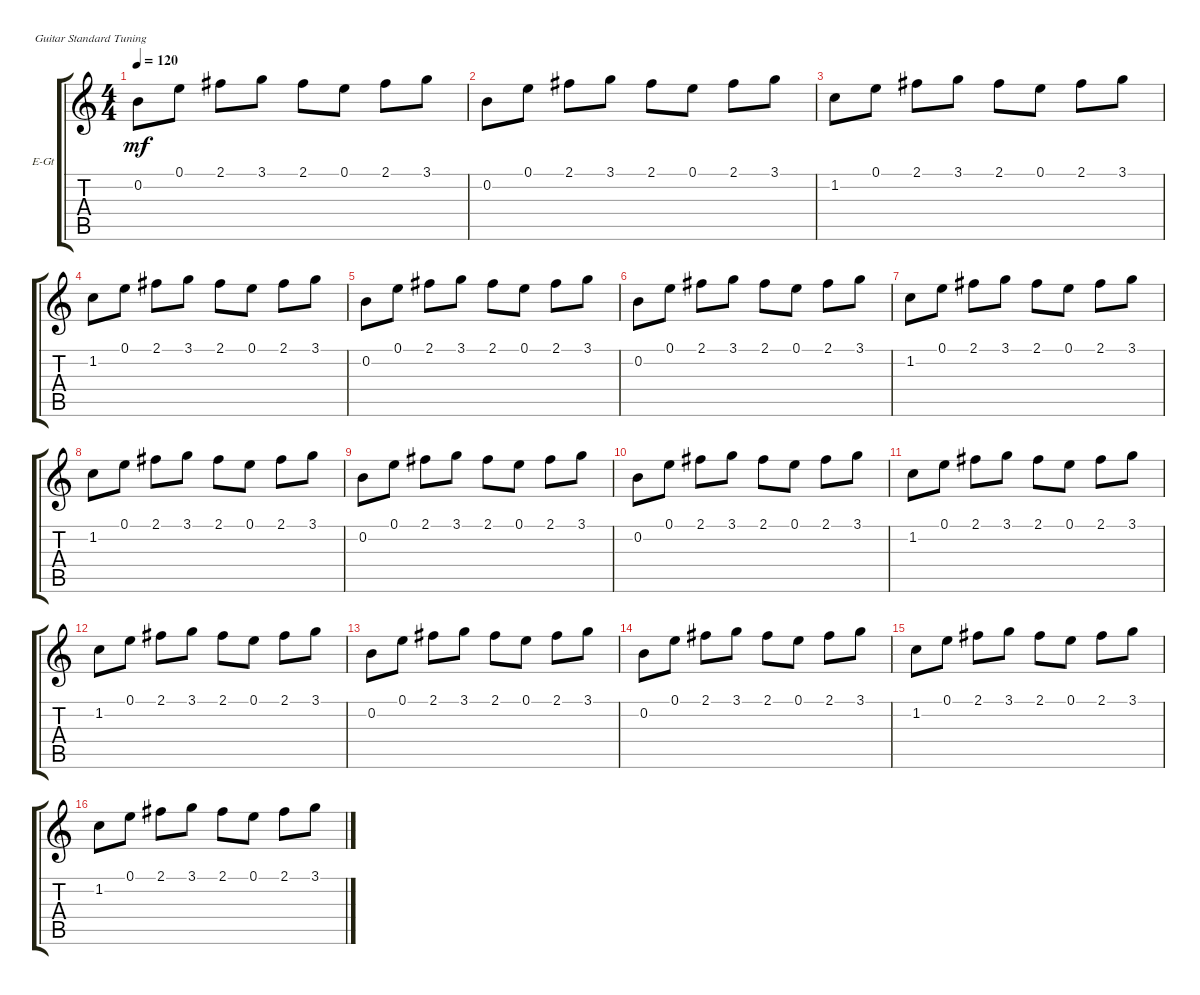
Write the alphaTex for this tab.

\defaultSystemsLayout 4
\bracketExtendMode groupsimilarinstruments
\firstSystemTrackNameOrientation horizontal
\otherSystemsTrackNameOrientation horizontal
\track ("Electric Guitar (Clean)" "E-Gt") {instrument electricguitarclean}
\staff {score tabs}
\tuning (E4 B3 G3 D3 A2 E2)
\ts (4 4)
\tempo 120
\clef g2
\ks c
0.2.8{dy mf instrument electricguitarclean} 0.1.8 2.1.8 3.1.8 2.1.8 0.1.8 2.1.8 3.1.8 |
0.2.8 0.1.8 2.1.8 3.1.8 2.1.8 0.1.8 2.1.8 3.1.8 |
1.2.8 0.1.8 2.1.8 3.1.8 2.1.8 0.1.8 2.1.8 3.1.8 |
1.2.8 0.1.8 2.1.8 3.1.8 2.1.8 0.1.8 2.1.8 3.1.8 |
0.2.8 0.1.8 2.1.8 3.1.8 2.1.8 0.1.8 2.1.8 3.1.8 |
0.2.8 0.1.8 2.1.8 3.1.8 2.1.8 0.1.8 2.1.8 3.1.8 |
1.2.8 0.1.8 2.1.8 3.1.8 2.1.8 0.1.8 2.1.8 3.1.8 |
1.2.8 0.1.8 2.1.8 3.1.8 2.1.8 0.1.8 2.1.8 3.1.8 |
0.2.8 0.1.8 2.1.8 3.1.8 2.1.8 0.1.8 2.1.8 3.1.8 |
0.2.8 0.1.8 2.1.8 3.1.8 2.1.8 0.1.8 2.1.8 3.1.8 |
1.2.8 0.1.8 2.1.8 3.1.8 2.1.8 0.1.8 2.1.8 3.1.8 |
1.2.8 0.1.8 2.1.8 3.1.8 2.1.8 0.1.8 2.1.8 3.1.8 |
0.2.8 0.1.8 2.1.8 3.1.8 2.1.8 0.1.8 2.1.8 3.1.8 |
0.2.8 0.1.8 2.1.8 3.1.8 2.1.8 0.1.8 2.1.8 3.1.8 |
1.2.8 0.1.8 2.1.8 3.1.8 2.1.8 0.1.8 2.1.8 3.1.8 |
1.2.8 0.1.8 2.1.8 3.1.8 2.1.8 0.1.8 2.1.8 3.1.8
